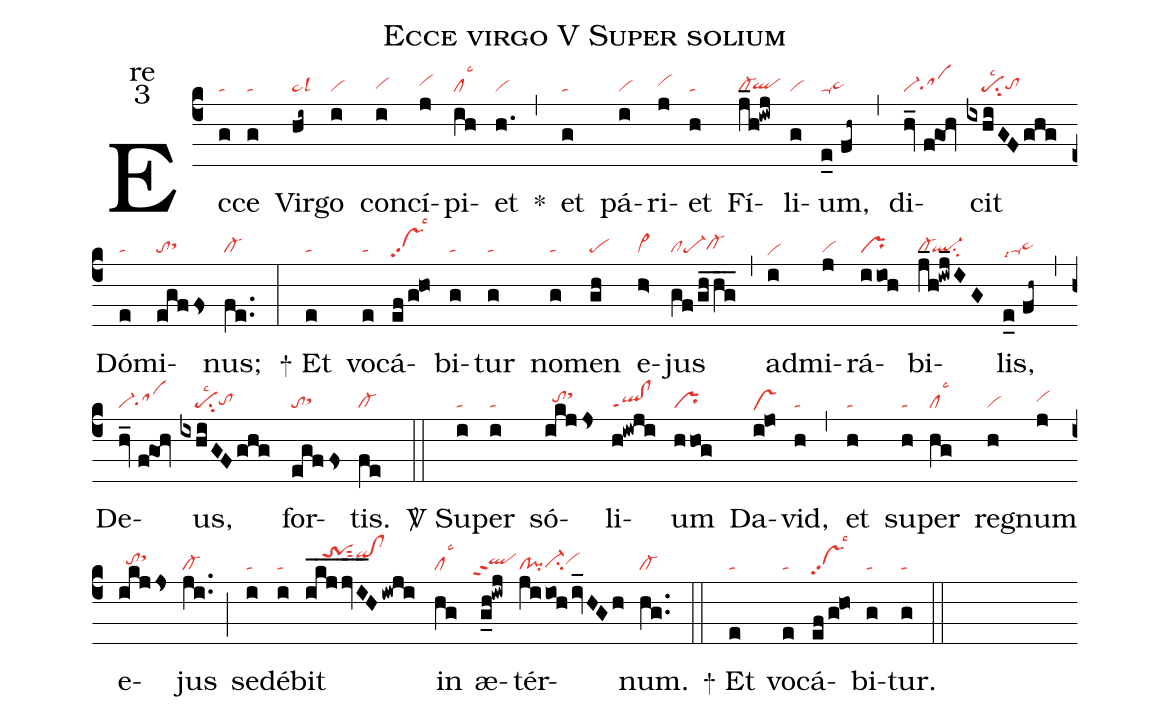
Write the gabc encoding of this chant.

name:Ecce virgo V Super solium;
office-part:re;
mode:3;
nabc-lines:1;
%%
(c4) Ec(g|ta)ce(g|ta) Vir(hi~|ta>lsl3)go(i|vi) con(i|vihg)cí(j|vihh)pi(ih|cllsc3)et(h.|vi) <sp>*</sp>(,)
et(g|ta) pá(i|vi)ri(j|vihh)et(h|ta) Fí(j_h!iwj|cl-`qlhg)li(g|vi)um,(e_0//fh~|ta-ta>hg) (,)
di(hv_//f@goh|vi-sahg)cit(ixhiGFghg|////pesu2lsc2tohg) Dó(e|ta)mi(egffs|tosthh)nus;(fe..|cl-) (:)

<sp>+</sp> Et(e|ta) vo(e|ta)cá(ef/g@ho|vshhpp2lsc3)bi(g|ta)tur(g|ta) no(g|ta)men(gh|pe) e(h>|vi>)jus(gf/gh_hg__|clpe-cl-hg) (,)
ad(i|vihe)mi(j|vi)rá(iioh|pr)bi(j_h!iwj_IG|cl-`ql-su2)lis,(e_0//fh~|ta-lsi7ta>hg) (,)
De(hv_//f@goh|vi-sahg)us,(ixhiGFghg|////pesu2lsc2tohg) for(egffs|tosthh)tis.(fe|cl-) (::)

<sp>V/</sp> Su(i|ta)per(i|ta) só(ikjjs|//tohhsthj)li(h!iwji|ql!clppt1)um(hhog|pr) Da(i@jo|vshe)vid,(h|ta) (,)
et(h|ta) su(h|ta)per(hg|cllsc3) reg(h|vi)num(j|vihh) e(ikjjs|//tohhsthj)jus(ji..|cl-) (;)
se(i|ta)dé(i|ta)bit(ikj___jvI__H/iwji|////trShjsut2qihj!clhj) in(hg|cllsc3)
æ(g_h!iwj|``qlhhppt2)tér(jiioh/iv_HGh|cl!pici-hgvihh)num.(hg..|cl-) (::)

<sp>+</sp> Et(e|ta) vo(e|ta)cá(ef/g@ho|vshhpp2lsc3)bi(g|ta)tur.(g|ta) (::)
